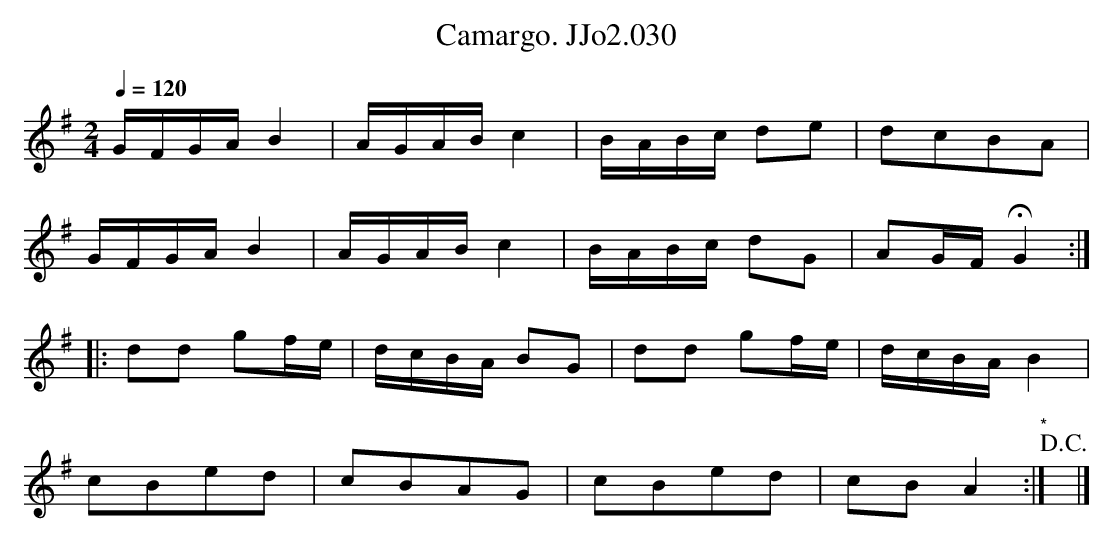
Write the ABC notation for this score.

X:1
T:Camargo. JJo2.030
Q:1/4=120
M:2/4
L:1/16
K:G
GFGA B4|AGAB c4|BABc d2e2|d2c2B2A2|
GFGA B4|AGAB c4| BABc d2G2|A2GF !fermata!G4 :|
|: d2d2 g2fe|dcBA B2G2|d2d2 g2fe| dcBA B4|
c2B2e2d2|c2B2A2G2|c2B2e2d2|c2B2 A4 "*":|!D.C.!y|]
